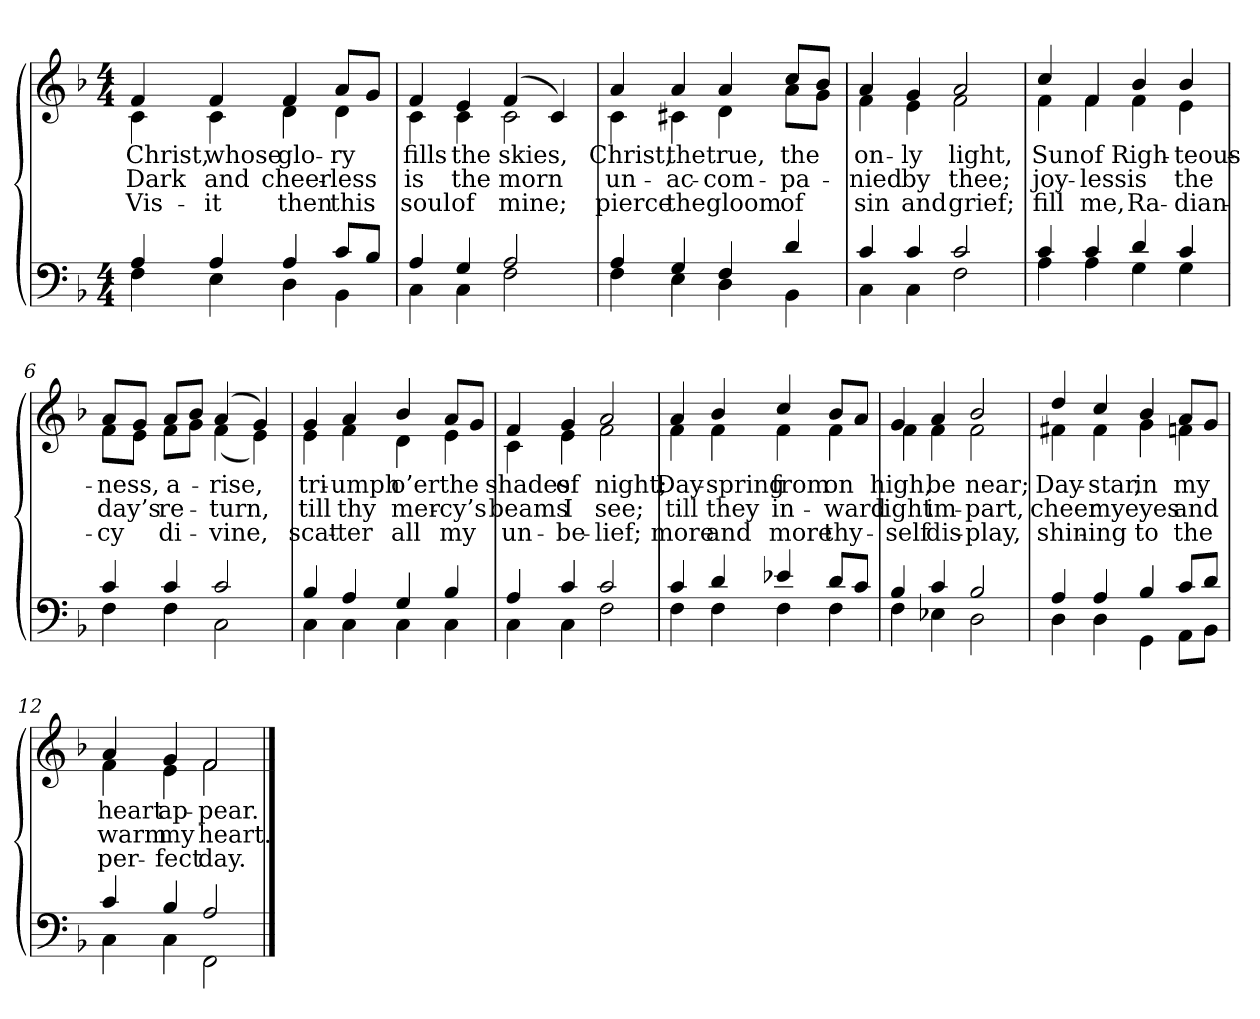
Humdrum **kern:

**kern	**kern	**text	**text	**text
*part2	*part1	*part1	*part1	*part1
*staff2	*staff1	*staff1	*staff1	*staff1
*clefF4	*clefG2	*	*	*
*k[b-]	*k[b-]	*	*	*
*M4/4	*M4/4	*	*	*
=1	=1	=1	=1	=1
*^	*	*	*	*
!	!	!LO:TX:b:i:t=Verse	!	!	!
!	!	!	!LO:LY:b	!LO:LY:b	!LO:LY:b
*	*	*^	*	*	*
4A/	4F\	4f/	4c\	Christ,	Dark	Vis-
!	!	!	!	!LO:LY:b	!LO:LY:b	!LO:LY:b
4A/	4E\	4f/	4c\	whose	and	-it
!	!	!	!	!LO:LY:b	!LO:LY:b	!LO:LY:b
4A/	4D\	4f/	4d\	glo-	cheer-	then
!	!	!	!	!LO:LY:b	!LO:LY:b	!LO:LY:b
8c/L	4BB-\	8a/L	4d\	-ry	-less	this
8B-/J	.	8g/J	.	.	.	.
=2	=2	=2	=2	=2	=2	=2
!	!	!	!	!LO:LY:b	!LO:LY:b	!LO:LY:b
4A/	4C\	4f/	4c\	fills	is	soul
!	!	!	!	!LO:LY:b	!LO:LY:b	!LO:LY:b
4G/	4C\	4e/	4c\	the	the	of
!	!	!	!	!LO:LY:b	!LO:LY:b	!LO:LY:b
2A/	2F\	(>4f/	2c\	skies,	morn	mine;
.	.	4c/)	.	.	.	.
!!LO:LB:g=z	!!
=3	=3	=3	=3	=3	=3	=3
!	!	!	!	!LO:LY:b	!LO:LY:b	!LO:LY:b
4A/	4F\	4a/	4c\	Christ,	un-	pierce
!	!	!	!	!LO:LY:b	!LO:LY:b	!LO:LY:b
4G/	4E\	4a/	4c#X\	the	-ac-	the
!	!	!	!	!LO:LY:b	!LO:LY:b	!LO:LY:b
4F/	4D\	4a/	4d\	true,	-com-	gloom
!	!	!	!	!LO:LY:b	!LO:LY:b	!LO:LY:b
4d/	4BB-\	8cc/L	8a\L	the	-pa-	of
.	.	8b-/J	8g\J	.	.	.
=4	=4	=4	=4	=4	=4	=4
!	!	!	!	!LO:LY:b	!LO:LY:b	!LO:LY:b
4c/	4C\	4a/	4f\	on-	-nied	sin
!	!	!	!	!LO:LY:b	!LO:LY:b	!LO:LY:b
4c/	4C\	4g/	4e\	-ly	by	and
!	!	!	!	!LO:LY:b	!LO:LY:b	!LO:LY:b
2c/	2F\	2a/	2f\	light,	thee;	grief;
!!LO:LB:g=z	!!
=5	=5	=5	=5	=5	=5	=5
!	!	!	!	!LO:LY:b	!LO:LY:b	!LO:LY:b
4c/	4A\	4cc/	4f\	Sun	joy-	fill
!	!	!	!	!LO:LY:b	!LO:LY:b	!LO:LY:b
4c/	4A\	4f/	4f\	of	-less	me,
!	!	!	!	!LO:LY:b	!LO:LY:b	!LO:LY:b
4d/	4G\	4b-/	4f\	Righ-	is	Ra-
!	!	!	!	!LO:LY:b	!LO:LY:b	!LO:LY:b
4c/	4G\	4b-/	4e\	-teous-	the	-dian-
=6	=6	=6	=6	=6	=6	=6
!	!	!	!	!LO:LY:b	!LO:LY:b	!LO:LY:b
4c/	4F\	8a/L	8f\L	-ness,	day’s	-cy
.	.	8g/J	8e\J	.	.	.
!	!	!	!	!LO:LY:b	!LO:LY:b	!LO:LY:b
4c/	4F\	8a/L	8f\L	a-	re-	di-
.	.	8b-/J	8g\J	.	.	.
!	!	!	!	!LO:LY:b	!LO:LY:b	!LO:LY:b
2c/	2C\	(>4a/	(<4f\	-rise,	-turn,	-vine,
.	.	4g/)	4e\)	.	.	.
!!LO:LB:g=z	!!
=7	=7	=7	=7	=7	=7	=7
!	!	!	!	!LO:LY:b	!LO:LY:b	!LO:LY:b
4B-/	4C\	4g/	4e\	tri-	till	scat-
!	!	!	!	!LO:LY:b	!LO:LY:b	!LO:LY:b
4A/	4C\	4a/	4f\	-umph	thy	-ter
!	!	!	!	!LO:LY:b	!LO:LY:b	!LO:LY:b
4G/	4C\	4b-/	4d\	o’er	mer-	all
!	!	!	!	!LO:LY:b	!LO:LY:b	!LO:LY:b
4B-/	4C\	8a/L	4e\	the	-cy’s	my
.	.	8g/J	.	.	.	.
=8	=8	=8	=8	=8	=8	=8
!	!	!	!	!LO:LY:b	!LO:LY:b	!LO:LY:b
4A/	4C\	4f/	4c\	shades	beams	un-
!	!	!	!	!LO:LY:b	!LO:LY:b	!LO:LY:b
4c/	4C\	4g/	4e\	of	I	-be-
!	!	!	!	!LO:LY:b	!LO:LY:b	!LO:LY:b
2c/	2F\	2a/	2f\	night;	see;	-lief;
!!LO:LB:g=z	!!
=9	=9	=9	=9	=9	=9	=9
!	!	!	!	!LO:LY:b	!LO:LY:b	!LO:LY:b
4c/	4F\	4a/	4f\	Day-	till	more
!	!	!	!	!LO:LY:b	!LO:LY:b	!LO:LY:b
4d/	4F\	4b-/	4f\	-spring	they	and
!	!	!	!	!LO:LY:b	!LO:LY:b	!LO:LY:b
4e-X/	4F\	4cc/	4f\	from	in-	more
!	!	!	!	!LO:LY:b	!LO:LY:b	!LO:LY:b
8d/L	4F\	8b-/L	4f\	on	-ward	thy-
8c/J	.	8a/J	.	.	.	.
=10	=10	=10	=10	=10	=10	=10
!	!	!	!	!LO:LY:b	!LO:LY:b	!LO:LY:b
4B-/	4F\	4g/	4f\	high,	light	-self
!	!	!	!	!LO:LY:b	!LO:LY:b	!LO:LY:b
4c/	4E-X\	4a/	4f\	be	im-	dis-
!	!	!	!	!LO:LY:b	!LO:LY:b	!LO:LY:b
2B-/	2D\	2b-/	2f\	near;	-part,	-play,
!!LO:LB:g=z	!!
=11	=11	=11	=11	=11	=11	=11
!	!	!	!	!LO:LY:b	!LO:LY:b	!LO:LY:b
4A/	4D\	4dd/	4f#X\	Day-	cheer	shin-
!	!	!	!	!LO:LY:b	!LO:LY:b	!LO:LY:b
4A/	4D\	4cc/	4f#\	-star,	my	-ing
!	!	!	!	!LO:LY:b	!LO:LY:b	!LO:LY:b
4B-/	4GG\	4b-/	4g\	in	eyes	to
!	!	!	!	!LO:LY:b	!LO:LY:b	!LO:LY:b
8c/L	8AA\L	8a/L	4fn\	my	and	the
8d/J	8BB-\J	8g/J	.	.	.	.
=12	=12	=12	=12	=12	=12	=12
!	!	!	!	!LO:LY:b	!LO:LY:b	!LO:LY:b
4c/	4C\	4a/	4f\	heart	warm	per-
!	!	!	!	!LO:LY:b	!LO:LY:b	!LO:LY:b
4B-/	4C\	4g/	4e\	ap-	my	-fect
!	!	!	!	!LO:LY:b	!LO:LY:b	!LO:LY:b
2A/	2FF\	2f/	2f\	-pear.	heart.	day.
*v	*v	*	*	*	*	*
*	*v	*v	*	*	*
==	==	==	==	==
*-	*-	*-	*-	*-
